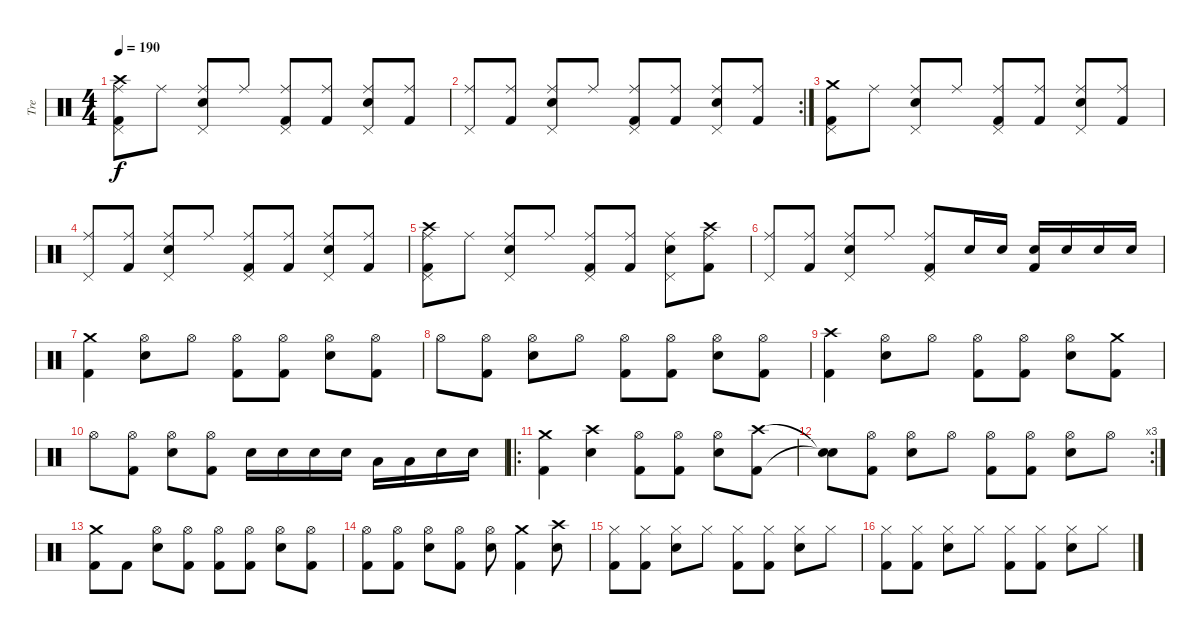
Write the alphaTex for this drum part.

\track ("Tre" "Tre") {instrument percussion}
\staff {score}
\articulation defaults
\ts (4 4)
\tempo 190
\clef neutral
\ks c
("Crash high (hit)" "Pedal Hi-Hat (hit)" "Ride (middle)" "Kick (hit) 2").8{dy f} "Ride (middle)".8 ("Pedal Hi-Hat (hit)" "Ride (middle)" "Electric Snare (hit)").8 "Ride (middle)".8 ("Pedal Hi-Hat (hit)" "Ride (middle)" "Kick (hit) 2").8 ("Ride (middle)" "Kick (hit) 2").8 ("Pedal Hi-Hat (hit)" "Ride (middle)" "Electric Snare (hit)").8 ("Ride (middle)" "Kick (hit) 2").8 |
\rc 2
("Pedal Hi-Hat (hit)" "Ride (middle)").8 ("Ride (middle)" "Kick (hit) 2").8 ("Pedal Hi-Hat (hit)" "Ride (middle)" "Electric Snare (hit)").8 "Ride (middle)".8 ("Pedal Hi-Hat (hit)" "Ride (middle)" "Kick (hit) 2").8 ("Ride (middle)" "Kick (hit) 2").8 ("Pedal Hi-Hat (hit)" "Ride (middle)" "Electric Snare (hit)").8 ("Ride (middle)" "Kick (hit) 2").8 |
("Crash medium (hit)" "Pedal Hi-Hat (hit)" "Kick (hit) 2").8 "Ride (middle)".8 ("Pedal Hi-Hat (hit)" "Ride (middle)" "Electric Snare (hit)").8 "Ride (middle)".8 ("Pedal Hi-Hat (hit)" "Ride (middle)" "Kick (hit) 2").8 ("Ride (middle)" "Kick (hit) 2").8 ("Pedal Hi-Hat (hit)" "Ride (middle)" "Electric Snare (hit)").8 ("Ride (middle)" "Kick (hit) 2").8 |
("Pedal Hi-Hat (hit)" "Ride (middle)").8 ("Ride (middle)" "Kick (hit) 2").8 ("Pedal Hi-Hat (hit)" "Ride (middle)" "Electric Snare (hit)").8 "Ride (middle)".8 ("Pedal Hi-Hat (hit)" "Ride (middle)" "Kick (hit) 2").8 ("Ride (middle)" "Kick (hit) 2").8 ("Pedal Hi-Hat (hit)" "Ride (middle)" "Electric Snare (hit)").8 ("Ride (middle)" "Kick (hit) 2").8 |
("Crash high (hit)" "Pedal Hi-Hat (hit)" "Ride (middle)" "Kick (hit) 2").8 "Ride (middle)".8 ("Pedal Hi-Hat (hit)" "Ride (middle)" "Electric Snare (hit)").8 "Ride (middle)".8 ("Pedal Hi-Hat (hit)" "Ride (middle)" "Kick (hit) 2").8 ("Ride (middle)" "Kick (hit) 2").8 ("Pedal Hi-Hat (hit)" "Ride (middle)" "Electric Snare (hit)").8 ("Crash high (hit)" "Ride (middle)" "Kick (hit) 2").8 |
("Pedal Hi-Hat (hit)" "Ride (middle)").8 ("Ride (middle)" "Kick (hit) 2").8 ("Pedal Hi-Hat (hit)" "Ride (middle)" "Electric Snare (hit)").8 "Ride (middle)".8 ("Pedal Hi-Hat (hit)" "Ride (middle)" "Kick (hit) 2").8 "Electric Snare (hit)".16 "Electric Snare (hit)".16 ("Electric Snare (hit)" "Kick (hit) 2").16 "Electric Snare (hit)".16 "Electric Snare (hit)".16 "Electric Snare (hit)".16 |
("Crash medium (hit)" "Kick (hit) 2").4 ("Hi-Hat (open)" "Electric Snare (hit)").8 "Hi-Hat (open)".8 ("Hi-Hat (open)" "Kick (hit) 2").8 ("Hi-Hat (open)" "Kick (hit) 2").8 ("Hi-Hat (open)" "Electric Snare (hit)").8 ("Hi-Hat (open)" "Kick (hit) 2").8 |
"Hi-Hat (open)".8 ("Hi-Hat (open)" "Kick (hit) 2").8 ("Hi-Hat (open)" "Electric Snare (hit)").8 "Hi-Hat (open)".8 ("Hi-Hat (open)" "Kick (hit) 2").8 ("Hi-Hat (open)" "Kick (hit) 2").8 ("Hi-Hat (open)" "Electric Snare (hit)").8 ("Hi-Hat (open)" "Kick (hit) 2").8 |
("Crash high (hit)" "Kick (hit) 2").4 ("Hi-Hat (open)" "Electric Snare (hit)").8 "Hi-Hat (open)".8 ("Hi-Hat (open)" "Kick (hit) 2").8 ("Hi-Hat (open)" "Kick (hit) 2").8 ("Hi-Hat (open)" "Electric Snare (hit)").8 ("Crash medium (hit)" "Kick (hit) 2").8 |
"Hi-Hat (open)".8 ("Hi-Hat (open)" "Kick (hit) 2").8 ("Hi-Hat (open)" "Electric Snare (hit)").8 ("Hi-Hat (open)" "Kick (hit) 2").8 "Electric Snare (hit)".16 "Electric Snare (hit)".16 "Electric Snare (hit)".16 "Electric Snare (hit)".16 "Low Tom (hit)".16 "Low Tom (hit)".16 "Electric Snare (hit)".16 "Electric Snare (hit)".16 |
\ro
("Crash medium (hit)" "Kick (hit) 2").4 ("Crash high (hit)" "Electric Snare (hit)").4 ("Hi-Hat (open)" "Kick (hit) 2").8 ("Hi-Hat (open)" "Kick (hit) 2").8 ("Hi-Hat (open)" "Electric Snare (hit)").8 ("Crash high (hit)" "Kick (hit) 2").8 |
\rc 3
("Snare (hit)"{t} "Snare (hit)"{t}).8 ("Hi-Hat (open)" "Kick (hit) 2").8 ("Hi-Hat (open)" "Electric Snare (hit)").8 "Hi-Hat (open)".8 ("Hi-Hat (open)" "Kick (hit) 2").8 ("Hi-Hat (open)" "Kick (hit) 2").8 ("Hi-Hat (open)" "Electric Snare (hit)").8 "Hi-Hat (open)".8 |
("Crash medium (hit)" "Kick (hit) 2").8 "Kick (hit) 2".8 ("Hi-Hat (open)" "Electric Snare (hit)").8 ("Hi-Hat (open)" "Kick (hit) 2").8 ("Hi-Hat (open)" "Kick (hit) 2").8 ("Hi-Hat (open)" "Kick (hit) 2").8 ("Hi-Hat (open)" "Electric Snare (hit)").8 ("Hi-Hat (open)" "Kick (hit) 2").8 |
("Hi-Hat (open)" "Kick (hit) 2").8 ("Hi-Hat (open)" "Kick (hit) 2").8 ("Hi-Hat (open)" "Electric Snare (hit)").8 ("Hi-Hat (open)" "Kick (hit) 2").8 ("Hi-Hat (open)" "Electric Snare (hit)").8 ("Crash medium (hit)" "Kick (hit) 2").4 ("Crash high (hit)" "Electric Snare (hit)").8 |
("Hi-Hat (closed)" "Kick (hit) 2").8 ("Hi-Hat (closed)" "Kick (hit) 2").8 ("Hi-Hat (closed)" "Electric Snare (hit)").8 "Hi-Hat (closed)".8 ("Hi-Hat (closed)" "Kick (hit) 2").8 ("Hi-Hat (closed)" "Kick (hit) 2").8 ("Hi-Hat (closed)" "Electric Snare (hit)").8 "Hi-Hat (closed)".8 |
("Hi-Hat (closed)" "Kick (hit) 2").8 ("Hi-Hat (closed)" "Kick (hit) 2").8 ("Hi-Hat (closed)" "Electric Snare (hit)").8 "Hi-Hat (closed)".8 ("Hi-Hat (closed)" "Kick (hit) 2").8 ("Hi-Hat (closed)" "Kick (hit) 2").8 ("Hi-Hat (closed)" "Electric Snare (hit)").8 "Hi-Hat (closed)".8
